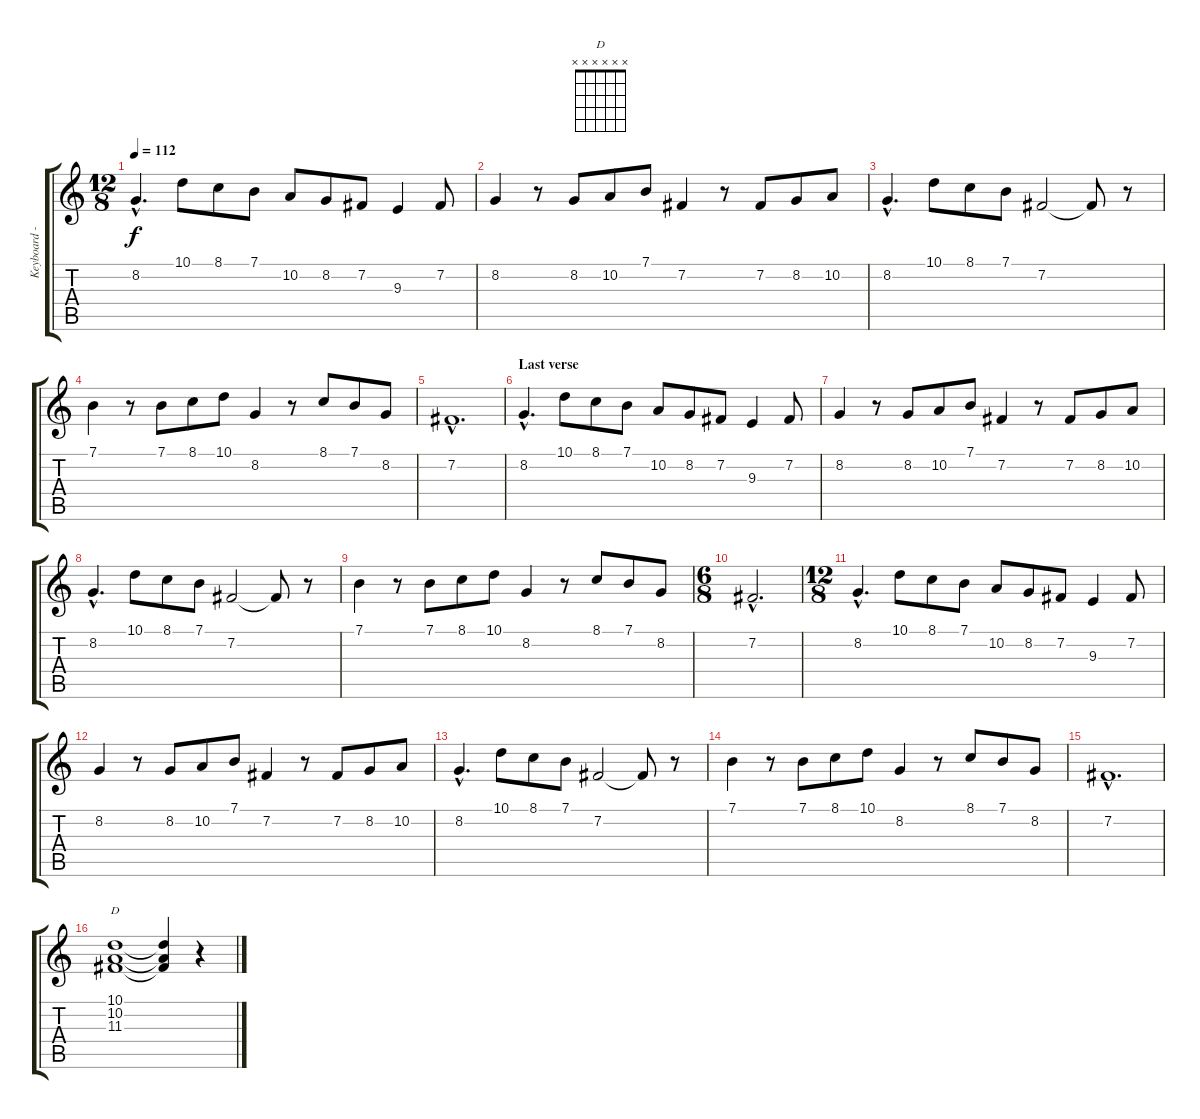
\track ("Keyboard - leads, right hand " "Keyboard -") {instrument drawbarorgan}
\staff {score tabs}
\tuning (E4 B3 G3 D3 A2 E2) {hide}
\chord ("D" x x x x x x)
\ts (12 8)
\tempo 112
\clef g2
\ks c
8.2{hac}.4{d dy f} 10.1.8 8.1.8 7.1.8 10.2.8 8.2.8 7.2.8 9.3.4 7.2.8 |
8.2.4 r.8 8.2.8 10.2.8 7.1.8 7.2.4 r.8 7.2.8 8.2.8 10.2.8 |
8.2{hac}.4{d} 10.1.8 8.1.8 7.1.8 7.2.2 7.2{t}.8 r.8 |
7.1.4 r.8 7.1.8 8.1.8 10.1.8 8.2.4 r.8 8.1.8 7.1.8 8.2.8 |
7.2{hac}.1{d} |
\section ("" "Last verse")
8.2{hac}.4{d} 10.1.8 8.1.8 7.1.8 10.2.8 8.2.8 7.2.8 9.3.4 7.2.8 |
8.2.4 r.8 8.2.8 10.2.8 7.1.8 7.2.4 r.8 7.2.8 8.2.8 10.2.8 |
8.2{hac}.4{d} 10.1.8 8.1.8 7.1.8 7.2.2 7.2{t}.8 r.8 |
7.1.4 r.8 7.1.8 8.1.8 10.1.8 8.2.4 r.8 8.1.8 7.1.8 8.2.8 |
\ts (6 8)
7.2{hac}.2{d} |
\ts (12 8)
8.2{hac}.4{d} 10.1.8 8.1.8 7.1.8 10.2.8 8.2.8 7.2.8 9.3.4 7.2.8 |
8.2.4 r.8 8.2.8 10.2.8 7.1.8 7.2.4 r.8 7.2.8 8.2.8 10.2.8 |
8.2{hac}.4{d} 10.1.8 8.1.8 7.1.8 7.2.2 7.2{t}.8 r.8 |
7.1.4 r.8 7.1.8 8.1.8 10.1.8 8.2.4 r.8 8.1.8 7.1.8 8.2.8 |
7.2{hac}.1{d} |
(10.1 10.2 11.3).1{ch "D"} (10.1{t} 10.2{t} 11.3{t}).4 r.4
